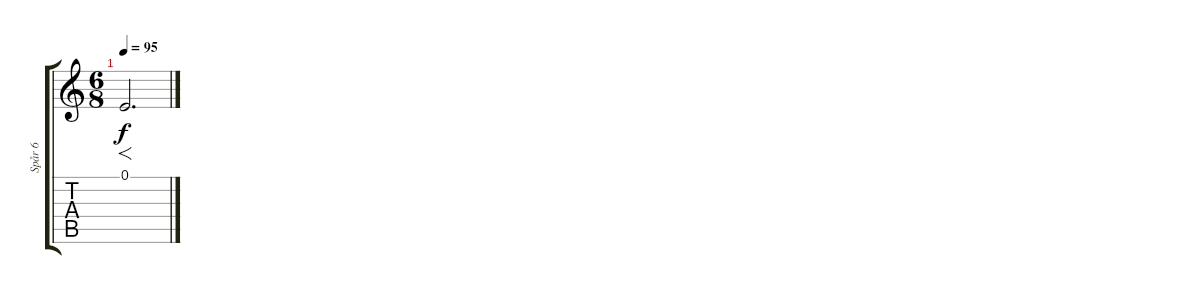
\track ("Spår 6" "Spår 6") {instrument oboe}
\staff {score tabs}
\tuning (E4 B3 G3 D3 A2 E2) {hide}
\ts (6 8)
\tempo 95
\clef g2
\ks c
0.1.2{f d dy f}
